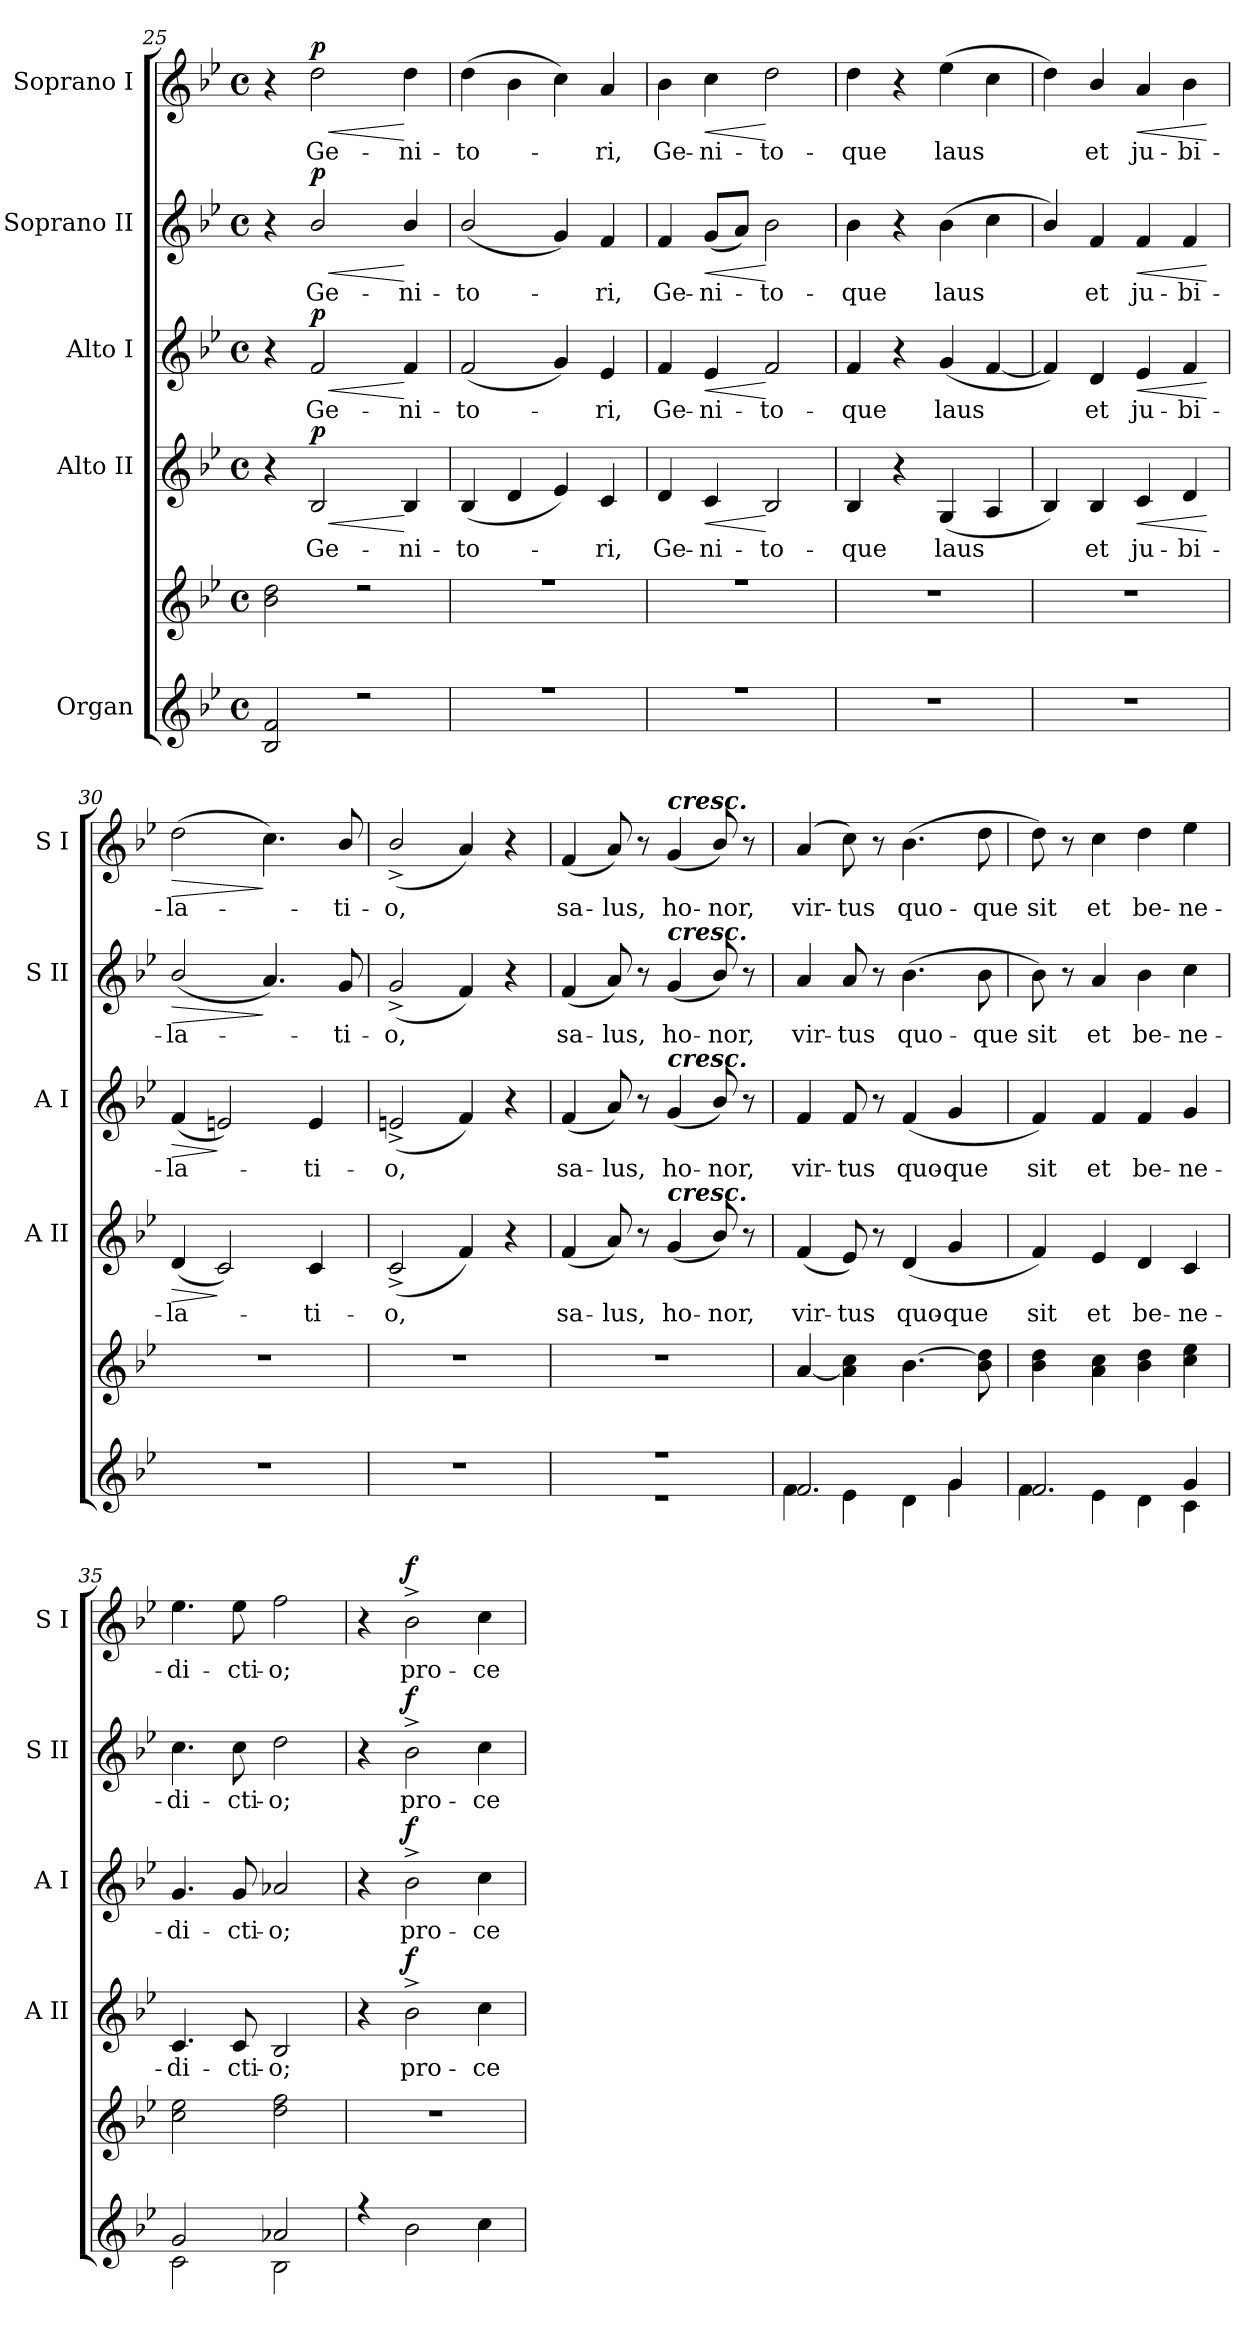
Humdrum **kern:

**kern	**kern	**kern	**text	**dynam	**kern	**text	**dynam	**kern	**text	**dynam	**kern	**text	**dynam
*part5	*part5	*part4	*part4	*part4	*part3	*part3	*part3	*part2	*part2	*part2	*part1	*part1	*part1
*staff6	*staff5	*staff4	*staff4	*staff4	*staff3	*staff3	*staff3	*staff2	*staff2	*staff2	*staff1	*staff1	*staff1
*I"Organ	*	*I"Alto II	*	*	*I"Alto I	*	*	*I"Soprano II	*	*	*I"Soprano I	*	*
*	*	*I'A II	*	*	*I'A I	*	*	*I'S II	*	*	*I'S I	*	*
*clefG2	*clefG2	*clefG2	*	*	*clefG2	*	*	*clefG2	*	*	*clefG2	*	*
*k[b-e-]	*k[b-e-]	*k[b-e-]	*	*	*k[b-e-]	*	*	*k[b-e-]	*	*	*k[b-e-]	*	*
*B-:	*B-:	*B-:	*	*	*B-:	*	*	*B-:	*	*	*B-:	*	*
*M4/4	*M4/4	*M4/4	*	*	*M4/4	*	*	*M4/4	*	*	*M4/4	*	*
*met(c)	*met(c)	*met(c)	*	*	*met(c)	*	*	*met(c)	*	*	*met(c)	*	*
=25	=25	=25	=25	=25	=25	=25	=25	=25	=25	=25	=25	=25	=25
*^	*^	*	*	*	*	*	*	*	*	*	*	*	*
2B-/ 2f/	1ryy	2b-\ 2dd\	1ryy	4r	.	.	4r	.	.	4r	.	.	4r	.	.
!	!	!	!	!	!LO:LY:b	!LO:HP:b	!	!LO:LY:b	!LO:HP:b	!	!LO:LY:b	!LO:HP:b	!	!LO:LY:b	!LO:HP:b
!	!	!	!	!	!	!LO:DY:n=1:b	!	!	!LO:DY:n=1:b	!	!	!LO:DY:n=1:b	!	!	!LO:DY:n=1:b
.	.	.	.	2B-/	Ge-	< p	2f/	Ge-	< p	2b-/	Ge-	< p	2dd\	Ge-	< p
2r	.	2r	.	.	.	.	.	.	.	.	.	.	.	.	.
!	!	!	!	!	!LO:LY:b	!	!	!LO:LY:b	!	!	!LO:LY:b	!	!	!LO:LY:b	!
.	.	.	.	4B-/	-ni-	[	4f/	-ni-	[	4b-/	-ni-	[	4dd\	-ni-	[
=26	=26	=26	=26	=26	=26	=26	=26	=26	=26	=26	=26	=26	=26	=26	=26
!	!	!	!	!	!LO:LY:b	!	!	!LO:LY:b	!	!	!LO:LY:b	!	!	!LO:LY:b	!
1r	1ryy	1r	1ryy	(<4B-/	-to-	.	(<2f/	-to-	.	(<2b-/	-to-	.	(>4dd\	-to-	.
.	.	.	.	4d/	.	.	.	.	.	.	.	.	4b-\	.	.
.	.	.	.	4e-/)	.	.	4g/)	.	.	4g/)	.	.	4cc\)	.	.
!	!	!	!	!	!LO:LY:b	!	!	!LO:LY:b	!	!	!LO:LY:b	!	!	!LO:LY:b	!
.	.	.	.	4c/	ri,	.	4e-/	ri,	.	4f/	ri,	.	4a/	ri,	.
=27	=27	=27	=27	=27	=27	=27	=27	=27	=27	=27	=27	=27	=27	=27	=27
!	!	!	!	!	!LO:LY:b	!	!	!LO:LY:b	!	!	!LO:LY:b	!	!	!LO:LY:b	!
1r	1ryy	1r	1ryy	4d/	Ge-	.	4f/	Ge-	.	4f/	Ge-	.	4b-\	Ge-	.
!	!	!	!	!	!LO:LY:b	!LO:HP:b	!	!LO:LY:b	!LO:HP:b	!	!LO:LY:b	!LO:HP:b	!	!LO:LY:b	!LO:HP:b
.	.	.	.	4c/	-ni-	<	4e-/	-ni-	<	(<8g/L	-ni-	<	4cc\	-ni-	<
.	.	.	.	.	.	.	.	.	.	8a/J)	.	.	.	.	.
!	!	!	!	!	!LO:LY:b	!	!	!LO:LY:b	!	!	!LO:LY:b	!	!	!LO:LY:b	!
.	.	.	.	2B-/	-to-	[	2f/	-to-	[	2b-\	to-	[	2dd\	-to-	[
=28	=28	=28	=28	=28	=28	=28	=28	=28	=28	=28	=28	=28	=28	=28	=28
!	!	!	!	!	!LO:LY:b	!	!	!LO:LY:b	!	!	!LO:LY:b	!	!	!LO:LY:b	!
1r	2ryy	1r	2ryy	4B-/	-que	.	4f/	-que	.	4b-\	-que	.	4dd\	-que	.
.	.	.	.	4r	.	.	4r	.	.	4r	.	.	4r	.	.
!	!	!	!	!	!LO:LY:b	!	!	!LO:LY:b	!	!	!LO:LY:b	!	!	!LO:LY:b	!
.	2ryy	.	2ryy	(<4G/	laus	.	(<4g/	laus	.	(>4b-\	laus	.	(>4ee-\	laus	.
.	.	.	.	4A/	.	.	[4f/	.	.	4cc\	.	.	4cc\	.	.
=29	=29	=29	=29	=29	=29	=29	=29	=29	=29	=29	=29	=29	=29	=29	=29
1r	2ryy	1r	2ryy	4B-/)	.	.	4f/])	.	.	4b-/)	.	.	4dd\)	.	.
!	!	!	!	!	!LO:LY:b	!	!	!LO:LY:b	!	!	!LO:LY:b	!	!	!LO:LY:b	!
.	.	.	.	4B-/	et	.	4d/	et	.	4f/	et	.	4b-/	et	.
!	!	!	!	!	!LO:LY:b	!LO:HP:b	!	!LO:LY:b	!LO:HP:b	!	!LO:LY:b	!LO:HP:b	!	!LO:LY:b	!LO:HP:b
.	2ryy	.	2ryy	4c/	ju-	<	4e-/	ju-	<	4f/	ju-	<	4a/	ju-	<
!	!	!	!	!	!LO:LY:b	!	!	!LO:LY:b	!	!	!LO:LY:b	!	!	!LO:LY:b	!
.	.	.	.	4d/	-bi-	.	4f/	-bi-	.	4f/	-bi-	.	4b-\	-bi-	.
*v	*v	*	*	*	*	*	*	*	*	*	*	*	*	*	*
*	*v	*v	*	*	*	*	*	*	*	*	*	*	*	*
.	.	.	.	[	.	.	[	.	.	[	.	.	[
=30	=30	=30	=30	=30	=30	=30	=30	=30	=30	=30	=30	=30	=30
*^	*^	*	*	*	*	*	*	*	*	*	*	*	*
!	!	!	!	!	!LO:LY:b	!LO:HP:b	!	!LO:LY:b	!LO:HP:b	!	!LO:LY:b	!LO:HP:b	!	!LO:LY:b	!LO:HP:b
1r	2ryy	1r	2ryy	(<4d/	-la-	>	(<4f/	-la-	>	(<2b-/	-la-	>	(>2dd\	-la-	>
.	.	.	.	2c/)	.	]	2en/)	.	]	.	.	.	.	.	.
.	2ryy	.	2ryy	.	.	.	.	.	.	4.a/)	.	]	4.cc\)	.	]
!	!	!	!	!	!LO:LY:b	!	!	!LO:LY:b	!	!	!	!	!	!	!
.	.	.	.	4c/	ti-	.	4e/	ti-	.	.	.	.	.	.	.
!	!	!	!	!	!	!	!	!	!	!	!LO:LY:b	!	!	!LO:LY:b	!
.	.	.	.	.	.	.	.	.	.	8g/	ti-	.	8b-/	ti-	.
*	*	*v	*v	*	*	*	*	*	*	*	*	*	*	*	*
!!LO:PB:g=z
=31	=31	=31	=31	=31	=31	=31	=31	=31	=31	=31	=31	=31	=31	=31
!	!	!	!	!LO:LY:b	!	!	!LO:LY:b	!	!	!LO:LY:b	!	!	!LO:LY:b	!
1r	2ryy	1r	(<2c^/	-o,	.	(<2en^/	-o,	.	(<2g^/	-o,	.	(<2b-^/	-o,	.
.	2ryy	.	4f/)	.	.	4f/)	.	.	4f/)	.	.	4a/)	.	.
.	.	.	4r	.	.	4r	.	.	4r	.	.	4r	.	.
=32	=32	=32	=32	=32	=32	=32	=32	=32	=32	=32	=32	=32	=32	=32
!	!	!	!	!LO:LY:b	!	!	!LO:LY:b	!	!	!LO:LY:b	!	!	!LO:LY:b	!
1r	1r	1r	(<4f/	sa-	.	(<4f/	sa-	.	(<4f/	sa-	.	(<4f/	sa-	.
!	!	!	!	!LO:LY:b	!	!	!LO:LY:b	!	!	!LO:LY:b	!	!	!LO:LY:b	!
.	.	.	8a/)	-lus,	.	8a/)	-lus,	.	8a/)	-lus,	.	8a/)	-lus,	.
.	.	.	8r	.	.	8r	.	.	8r	.	.	8r	.	.
!	!	!	!	!	!	!	!	!	!	!	!	!LO:TX:a:Bi:t=cresc.	!	!
!	!	!	!	!	!	!	!	!	!LO:TX:a:Bi:t=cresc.	!	!	!	!	!
!	!	!	!	!	!	!LO:TX:a:Bi:t=cresc.	!	!	!	!	!	!	!	!
!	!	!	!LO:TX:a:Bi:t=cresc.	!	!	!	!	!	!	!	!	!	!	!
!	!	!	!	!LO:LY:b	!	!	!LO:LY:b	!	!	!LO:LY:b	!	!	!LO:LY:b	!
.	.	.	(<4g/	ho-	.	(<4g/	ho-	.	(<4g/	ho-	.	(<4g/	ho-	.
!	!	!	!	!LO:LY:b	!	!	!LO:LY:b	!	!	!LO:LY:b	!	!	!LO:LY:b	!
.	.	.	8b-/)	-nor,	.	8b-/)	-nor,	.	8b-/)	-nor,	.	8b-/)	-nor,	.
.	.	.	8r	.	.	8r	.	.	8r	.	.	8r	.	.
=33	=33	=33	=33	=33	=33	=33	=33	=33	=33	=33	=33	=33	=33	=33
!	!	!	!	!LO:LY:b	!	!	!LO:LY:b	!	!	!LO:LY:b	!	!	!LO:LY:b	!
2.f/	4f\	[4a/	(<4f/	vir-	.	4f/	vir-	.	4a/	vir-	.	(<4a/	vir-	.
!	!	!	!	!LO:LY:b	!	!	!LO:LY:b	!	!	!LO:LY:b	!	!	!LO:LY:b	!
.	4e-\	4a\] 4cc\	8e-/)	-tus	.	8f/	-tus	.	8a/	-tus	.	8cc\)	-tus	.
.	.	.	8r	.	.	8r	.	.	8r	.	.	8r	.	.
!	!	!	!	!LO:LY:b	!	!	!LO:LY:b	!	!	!LO:LY:b	!	!	!LO:LY:b	!
.	4d\	[4.b-\	(<4d/	quo-	.	(<4f/	quo-	.	(>4.b-\	quo-	.	(>4.b-\	quo-	.
!	!	!	!	!LO:LY:b	!	!	!LO:LY:b	!	!	!	!	!	!	!
4g/	4g\	.	4g/	-que	.	4g/	-que	.	.	.	.	.	.	.
!	!	!	!	!	!	!	!	!	!	!LO:LY:b	!	!	!LO:LY:b	!
.	.	8b-\] 8dd\	.	.	.	.	.	.	8b-\	-que	.	8dd\	-que	.
=34	=34	=34	=34	=34	=34	=34	=34	=34	=34	=34	=34	=34	=34	=34
!	!	!	!	!LO:LY:b	!	!	!LO:LY:b	!	!	!LO:LY:b	!	!	!LO:LY:b	!
2.f/	4f\	4b-\ 4dd\	4f/)	sit	.	4f/)	sit	.	8b-\)	sit	.	8dd\)	sit	.
.	.	.	.	.	.	.	.	.	8r	.	.	8r	.	.
!	!	!	!	!LO:LY:b	!	!	!LO:LY:b	!	!	!LO:LY:b	!	!	!LO:LY:b	!
.	4e-\	4a\ 4cc\	4e-/	et	.	4f/	et	.	4a/	et	.	4cc\	et	.
!	!	!	!	!LO:LY:b	!	!	!LO:LY:b	!	!	!LO:LY:b	!	!	!LO:LY:b	!
.	4d\	4b-\ 4dd\	4d/	be-	.	4f/	be-	.	4b-\	be-	.	4dd\	be-	.
!	!	!	!	!LO:LY:b	!	!	!LO:LY:b	!	!	!LO:LY:b	!	!	!LO:LY:b	!
4g/	4c\	4cc\ 4ee-\	4c/	-ne-	.	4g/	-ne-	.	4cc\	-ne-	.	4ee-\	-ne-	.
=35	=35	=35	=35	=35	=35	=35	=35	=35	=35	=35	=35	=35	=35	=35
!	!	!	!	!LO:LY:b	!	!	!LO:LY:b	!	!	!LO:LY:b	!	!	!LO:LY:b	!
2g/	2c\	2cc\ 2ee-\	4.c/	-di-	.	4.g/	-di-	.	4.cc\	-di-	.	4.ee-\	-di-	.
!	!	!	!	!LO:LY:b	!	!	!LO:LY:b	!	!	!LO:LY:b	!	!	!LO:LY:b	!
.	.	.	8c/	-cti-	.	8g/	-cti-	.	8cc\	-cti-	.	8ee-\	-cti-	.
!	!	!	!	!LO:LY:b	!	!	!LO:LY:b	!	!	!LO:LY:b	!	!	!LO:LY:b	!
2a-X/	2B-\	2dd\ 2ff\	2B-/	-o;	.	2a-X/	-o;	.	2dd\	-o;	.	2ff\	-o;	.
=36	=36	=36	=36	=36	=36	=36	=36	=36	=36	=36	=36	=36	=36	=36
4r	1ryy	1r	4r	.	.	4r	.	.	4r	.	.	4r	.	.
!	!	!	!	!LO:LY:b	!LO:DY:b	!	!LO:LY:b	!LO:DY:b	!	!LO:LY:b	!LO:DY:b	!	!LO:LY:b	!LO:DY:b
2b-\	.	.	2b-^\	pro-	f	2b-^\	pro-	f	2b-^\	pro-	f	2b-^\	pro-	f
!	!	!	!	!LO:LY:b	!	!	!LO:LY:b	!	!	!LO:LY:b	!	!	!LO:LY:b	!
4cc\	.	.	4cc\	-ce-	.	4cc\	-ce-	.	4cc\	-ce-	.	4cc\	-ce-	.
*v	*v	*	*	*	*	*	*	*	*	*	*	*	*	*
=	=	=	=	=	=	=	=	=	=	=	=	=	=
*-	*-	*-	*-	*-	*-	*-	*-	*-	*-	*-	*-	*-	*-
